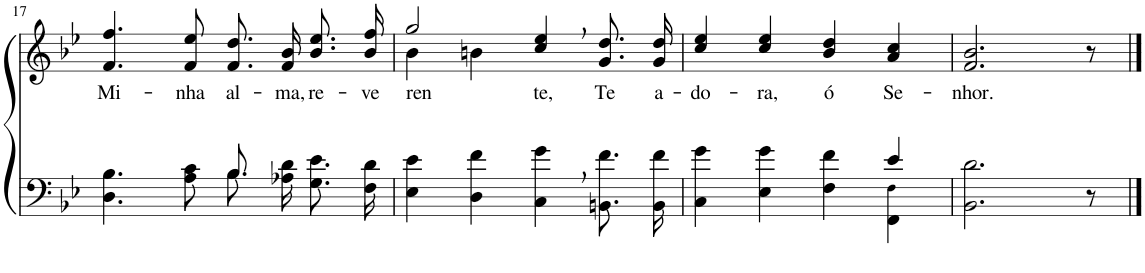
**kern	**kern	**text
*part2	*part1	*part1
*staff2	*staff1	*staff1
*I"Parte III e IV	*I"Parte I e II	*
!!LO:PB:g=z
*clefF4	*clefG2	*
*Trd2c3	*Trd2c3	*
*k[b-e-]	*k[b-e-]	*
*M4/4	*M4/4	*
=17	=17	=17
*^	*	*
!	!	!	!LO:LY:b
2ryy	4.D\ 4.B-\	4.f/ 4.ff/	Mi-
!	!	!	!LO:LY:b
.	8A\ 8c\	8f/ 8ee-/	-nha
!	!	!	!LO:LY:b
8.B-/	8.B-\L	8.f/ 8.dd/L	al-
!	!	!	!LO:LY:b
4ryy	16A-X\ 16d\Jk	16f/ 16b-/Jk	-ma,
!	!	!	!LO:LY:b
.	8.G\ 8.e-\L	8.b-\ 8.ee-\L	re-
!	!	!	!LO:LY:b
16ryy	16F\ 16d\Jk	16b-\ 16ff\Jk	-ve-
=18	=18	=18	=18
*	*	*^	*
!	!	!	!	!LO:LY:b
*v	*v	*	*	*
4E-\ 4e-\	2gg/	4b-\	-ren-
4D\ 4f\	.	4bn\	.
!	!	!	!LO:LY:b
4C\, 4g\,	4cc/, 4ee-/,	2ryy	-te,
!	!	!	!LO:LY:b
8.BBn\ 8.f\L	8.g\ 8.dd\L	.	Te
!	!	!	!LO:LY:b
16BB\ 16f\Jk	16g\ 16dd\Jk	.	a-
*	*v	*v	*
=19	=19	=19
*^	*	*
!	!	!	!LO:LY:b
2.ryy	4C\ 4g\	4cc/ 4ee-/	-do-
!	!	!	!LO:LY:b
.	4E-\ 4g\	4cc/ 4ee-/	-ra,
!	!	!	!LO:LY:b
.	4F\ 4f\	4b-/ 4dd/	ó
!	!	!	!LO:LY:b
4e-/	4FF\ 4F!\	4a/ 4cc/	Se-
=20	=20	=20	=20
!	!	!	!LO:LY:b
*v	*v	*	*
2.BB-\ 2.d\	2.f/ 2.b-/	-nhor.
8r	8r	.
==	==	==
*-	*-	*-
